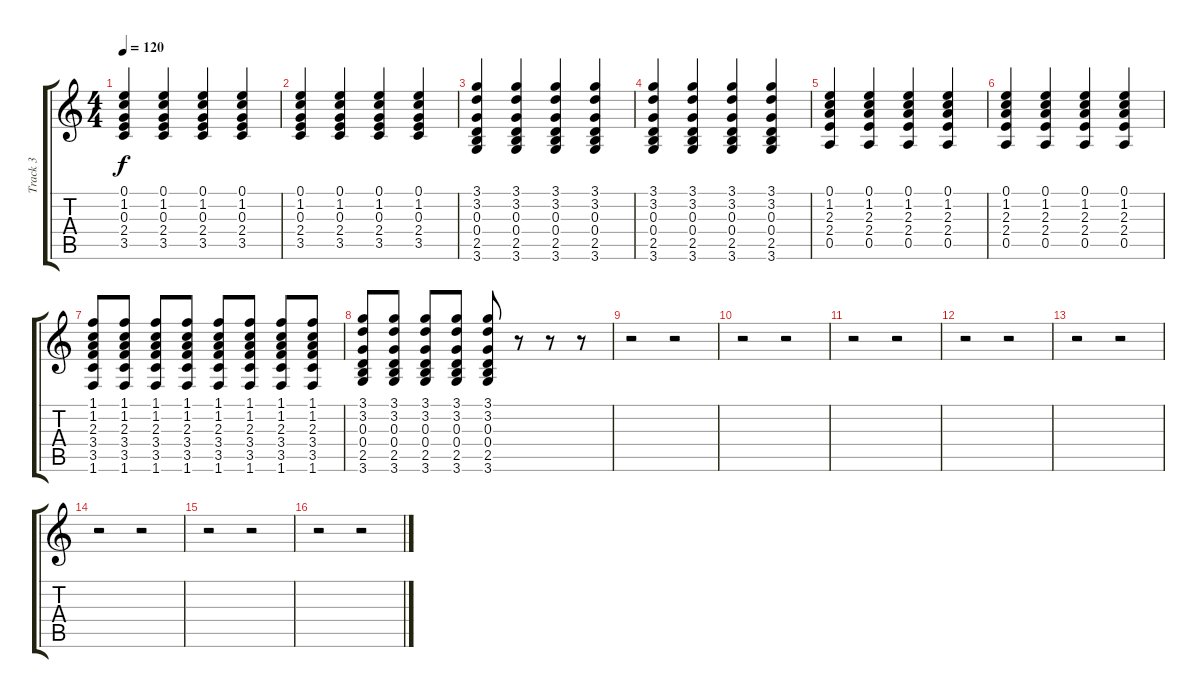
\track ("Track 3" "Track 3") {instrument acousticguitarsteel}
\staff {score tabs}
\tuning (E4 B3 G3 D3 A2 E2) {hide}
\ts (4 4)
\tempo 120
\clef g2
\ks c
(0.1 1.2 0.3 2.4 3.5).4{dy f} (0.1 1.2 0.3 2.4 3.5).4 (0.1 1.2 0.3 2.4 3.5).4 (0.1 1.2 0.3 2.4 3.5).4 |
(0.1 1.2 0.3 2.4 3.5).4 (0.1 1.2 0.3 2.4 3.5).4 (0.1 1.2 0.3 2.4 3.5).4 (0.1 1.2 0.3 2.4 3.5).4 |
(3.1 3.2 0.3 0.4 2.5 3.6).4 (3.1 3.2 0.3 0.4 2.5 3.6).4 (3.1 3.2 0.3 0.4 2.5 3.6).4 (3.1 3.2 0.3 0.4 2.5 3.6).4 |
(3.1 3.2 0.3 0.4 2.5 3.6).4 (3.1 3.2 0.3 0.4 2.5 3.6).4 (3.1 3.2 0.3 0.4 2.5 3.6).4 (3.1 3.2 0.3 0.4 2.5 3.6).4 |
(0.1 1.2 2.3 2.4 0.5).4 (0.1 1.2 2.3 2.4 0.5).4 (0.1 1.2 2.3 2.4 0.5).4 (0.1 1.2 2.3 2.4 0.5).4 |
(0.1 1.2 2.3 2.4 0.5).4 (0.1 1.2 2.3 2.4 0.5).4 (0.1 1.2 2.3 2.4 0.5).4 (0.1 1.2 2.3 2.4 0.5).4 |
(1.1 1.2 2.3 3.4 3.5 1.6).8 (1.1 1.2 2.3 3.4 3.5 1.6).8 (1.1 1.2 2.3 3.4 3.5 1.6).8 (1.1 1.2 2.3 3.4 3.5 1.6).8 (1.1 1.2 2.3 3.4 3.5 1.6).8 (1.1 1.2 2.3 3.4 3.5 1.6).8 (1.1 1.2 2.3 3.4 3.5 1.6).8 (1.1 1.2 2.3 3.4 3.5 1.6).8 |
(3.1 3.2 0.3 0.4 2.5 3.6).8 (3.1 3.2 0.3 0.4 2.5 3.6).8 (3.1 3.2 0.3 0.4 2.5 3.6).8 (3.1 3.2 0.3 0.4 2.5 3.6).8 (3.1 3.2 0.3 0.4 2.5 3.6).8 r.8 r.8 r.8 |
r.2 r.2 |
r.2 r.2 |
r.2 r.2 |
r.2 r.2 |
r.2 r.2 |
r.2 r.2 |
r.2 r.2 |
r.2 r.2
